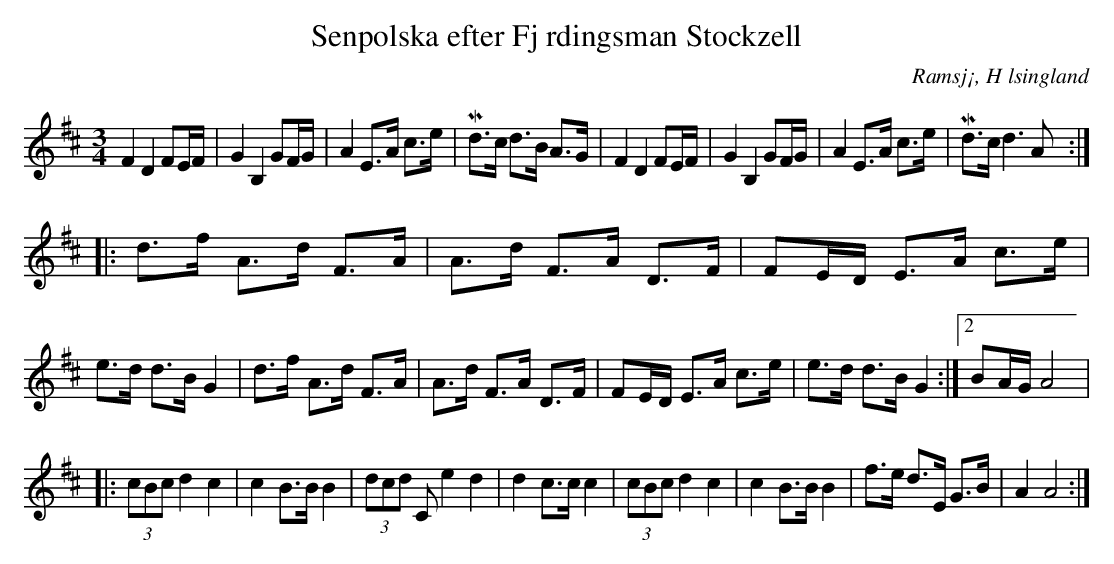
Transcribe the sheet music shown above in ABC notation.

X:1
T: Senpolska efter Fj rdingsman Stockzell
O: Ramsj¡, H lsingland
M:3/4
L:1/8
K:D
F2 D2 FE/F/|G2 B,2 GF/G/| A2 E>A c>e|Md>c d>B A>G|F2 D2 FE/F/|G2 B,2 GF/G/| A2 E>A c>e|Md>c d2>A2:|
|:d>f A>d F>A| A>d F>A D>F|FE/D/ E>A c>e|e>d d>B G2|d>f A>d F>A| A>d F>A D>F|FE/D/ E>A c>e|e>d d>B G2:|2 BA/G/ A4|
|:(3cBc d2 c2|c2 B>B B2|(3dcd Ce2 d2|d2 c>c c2|(3cBc d2 c2|c2 B>B B2|f>e d>E G>B|A2 A4:|
